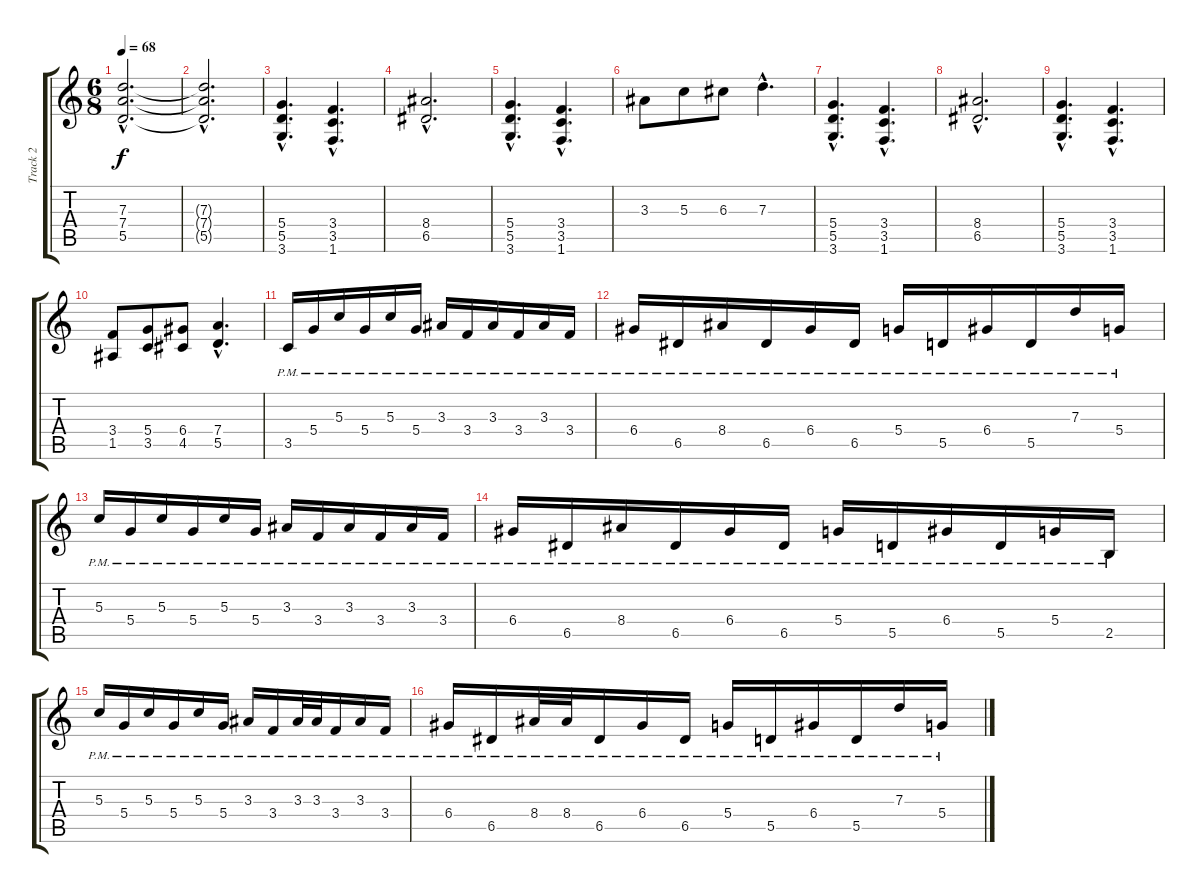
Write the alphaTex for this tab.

\track ("Track 2" "Track 2") {instrument overdrivenguitar}
\staff {score tabs}
\tuning (E4 B3 G3 D3 A2 E2) {hide}
\ts (6 8)
\tempo 68
\clef g2
\ks c
(7.3{hac} 7.4{hac} 5.5{hac}).2{d dy f} |
(7.3{hac t} 7.4{hac t} 5.5{hac t}).2{d} |
(5.4{hac} 5.5{hac} 3.6{hac}).4{d} (3.4{hac} 3.5{hac} 1.6{hac}).4{d} |
(8.4{hac} 6.5{hac}).2{d} |
(5.4{hac} 5.5{hac} 3.6{hac}).4{d} (3.4{hac} 3.5{hac} 1.6{hac}).4{d} |
3.3.8 5.3.8 6.3.8 7.3{hac}.4{d} |
(5.4{hac} 5.5{hac} 3.6{hac}).4{d} (3.4{hac} 3.5{hac} 1.6{hac}).4{d} |
(8.4{hac} 6.5{hac}).2{d} |
(5.4{hac} 5.5{hac} 3.6{hac}).4{d} (3.4{hac} 3.5{hac} 1.6{hac}).4{d} |
(3.4 1.5).8 (5.4 3.5).8 (6.4 4.5).8 (7.4{hac} 5.5{hac}).4{d} |
3.5{pm}.16 5.4{pm}.16 5.3{pm}.16 5.4{pm}.16 5.3{pm}.16 5.4{pm}.16 3.3{pm}.16 3.4{pm}.16 3.3{pm}.16 3.4{pm}.16 3.3{pm}.16 3.4{pm}.16 |
6.4{pm}.16 6.5{pm}.16 8.4{pm}.16 6.5{pm}.16 6.4{pm}.16 6.5{pm}.16 5.4{pm}.16 5.5{pm}.16 6.4{pm}.16 5.5{pm}.16 7.3{pm}.16 5.4{pm}.16 |
5.3{pm}.16 5.4{pm}.16 5.3{pm}.16 5.4{pm}.16 5.3{pm}.16 5.4{pm}.16 3.3{pm}.16 3.4{pm}.16 3.3{pm}.16 3.4{pm}.16 3.3{pm}.16 3.4{pm}.16 |
6.4{pm}.16 6.5{pm}.16 8.4{pm}.16 6.5{pm}.16 6.4{pm}.16 6.5{pm}.16 5.4{pm}.16 5.5{pm}.16 6.4{pm}.16 5.5{pm}.16 5.4{pm}.16 2.5{pm}.16 |
5.3{pm}.16 5.4{pm}.16 5.3{pm}.16 5.4{pm}.16 5.3{pm}.16 5.4{pm}.16 3.3{pm}.16 3.4{pm}.16 3.3{pm}.32 3.3{pm}.32 3.4{pm}.16 3.3{pm}.16 3.4{pm}.16 |
6.4{pm}.16 6.5{pm}.16 8.4{pm}.32 8.4{pm}.32 6.5{pm}.16 6.4{pm}.16 6.5{pm}.16 5.4{pm}.16 5.5{pm}.16 6.4{pm}.16 5.5{pm}.16 7.3{pm}.16 5.4{pm}.16
